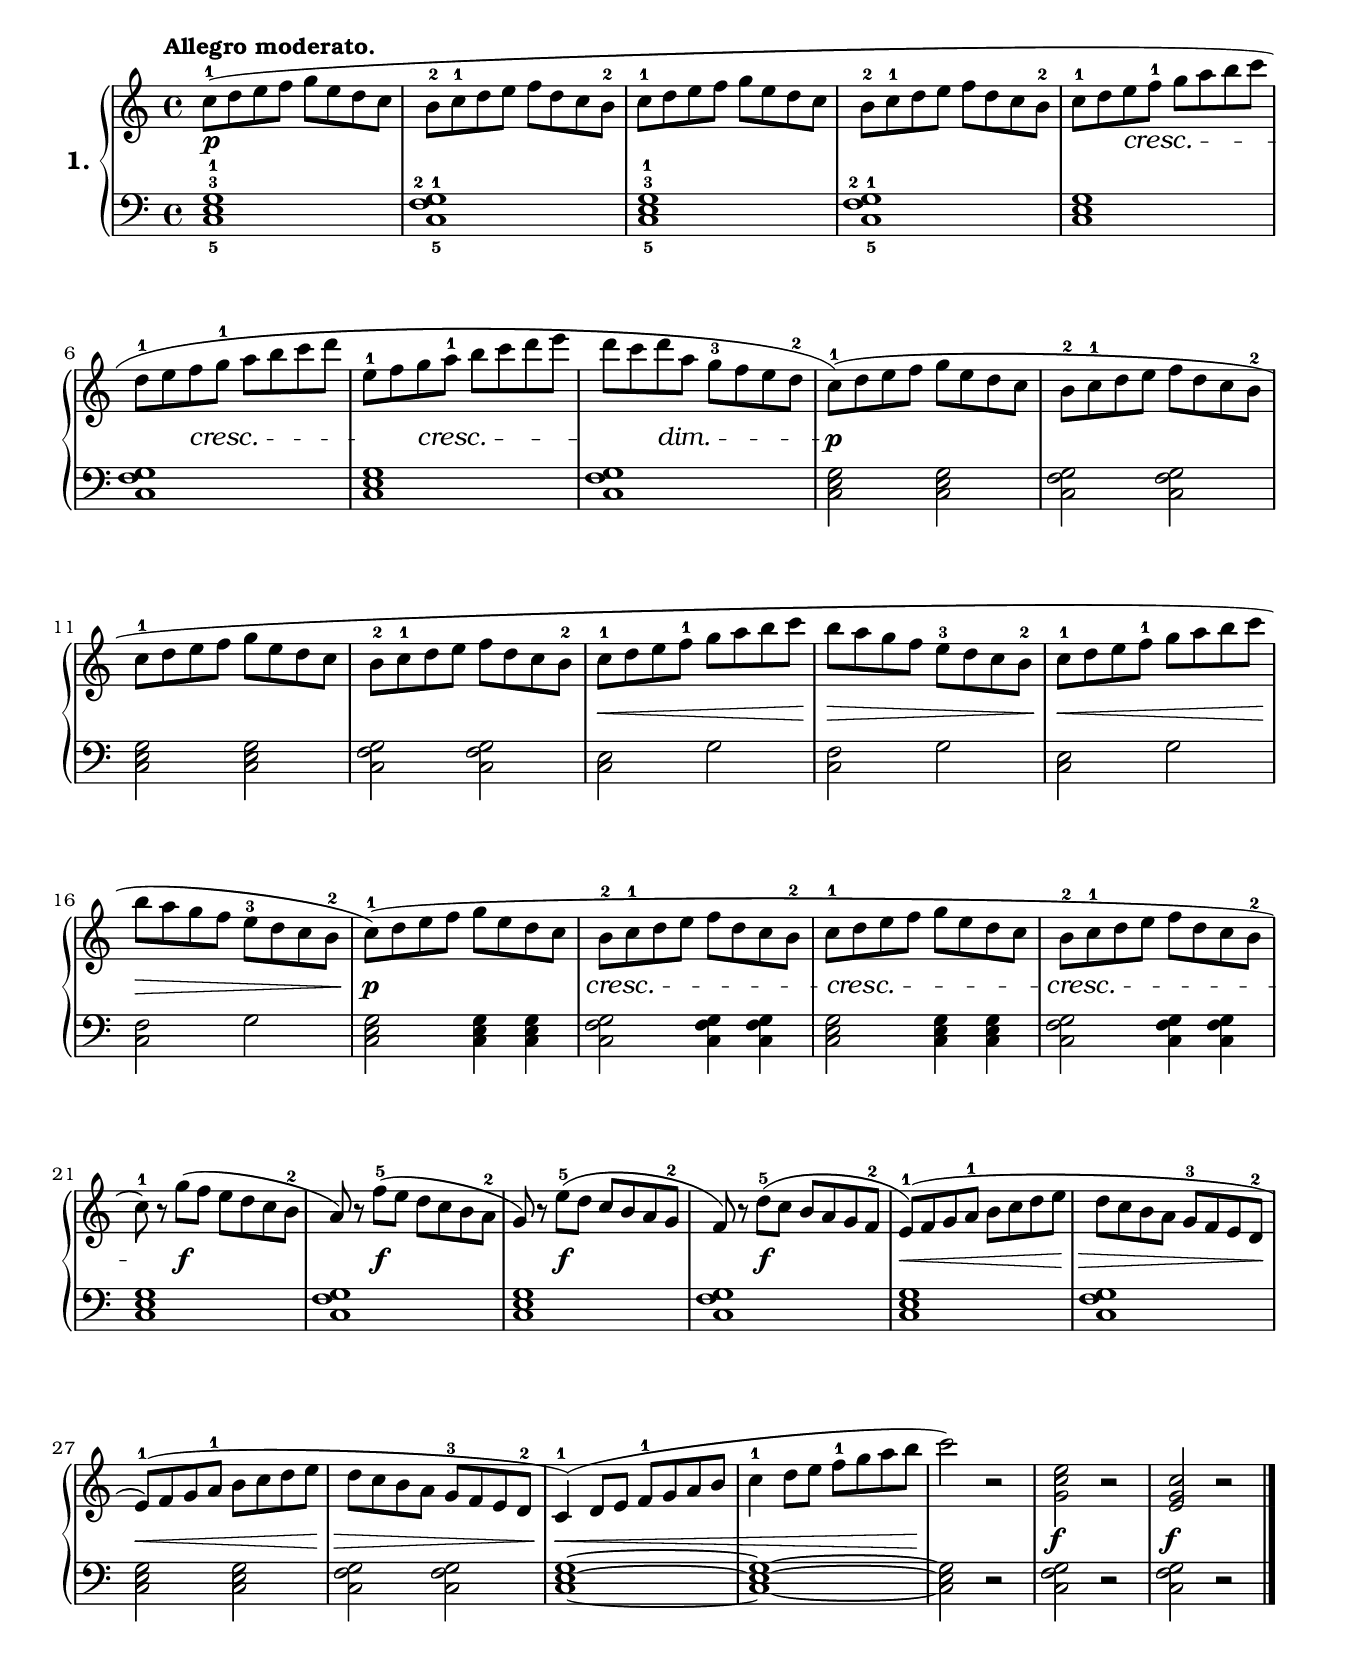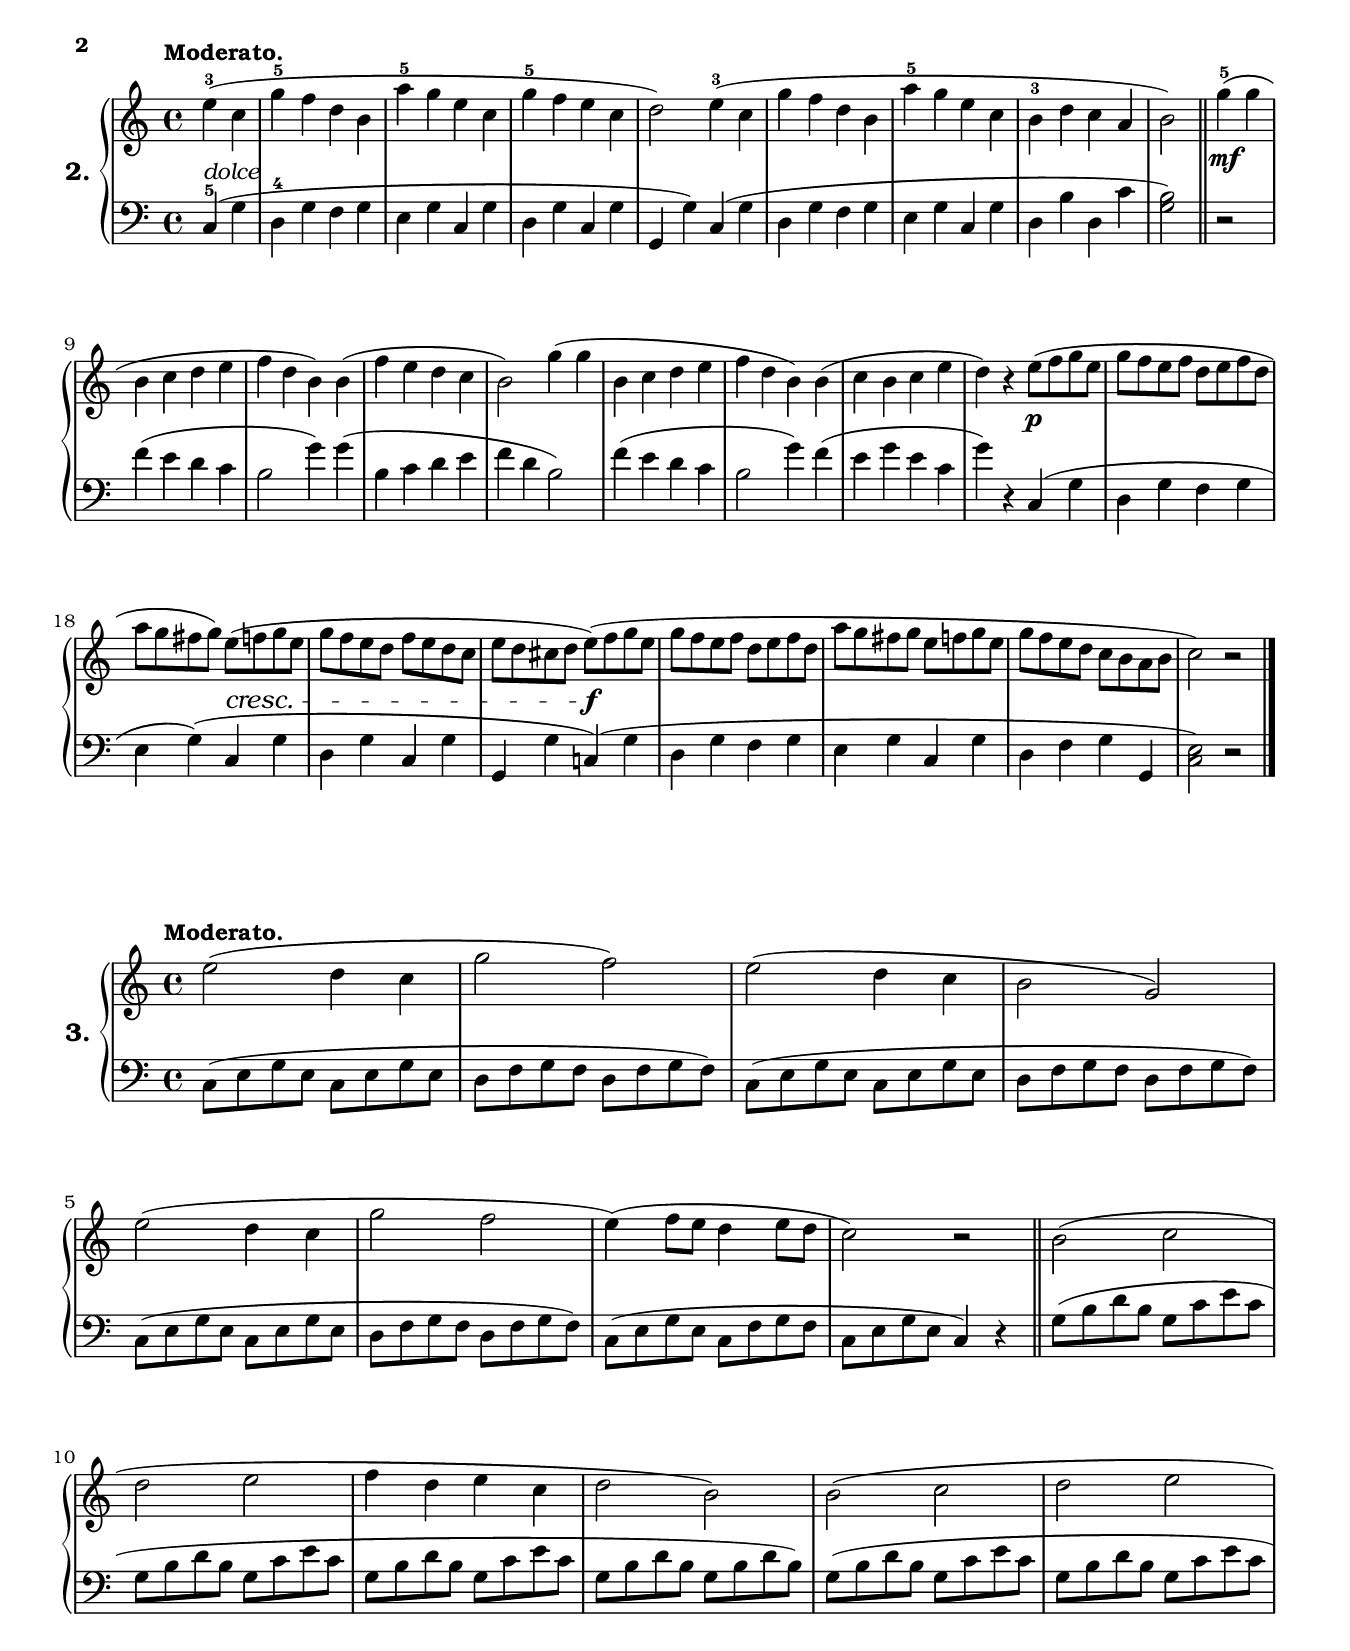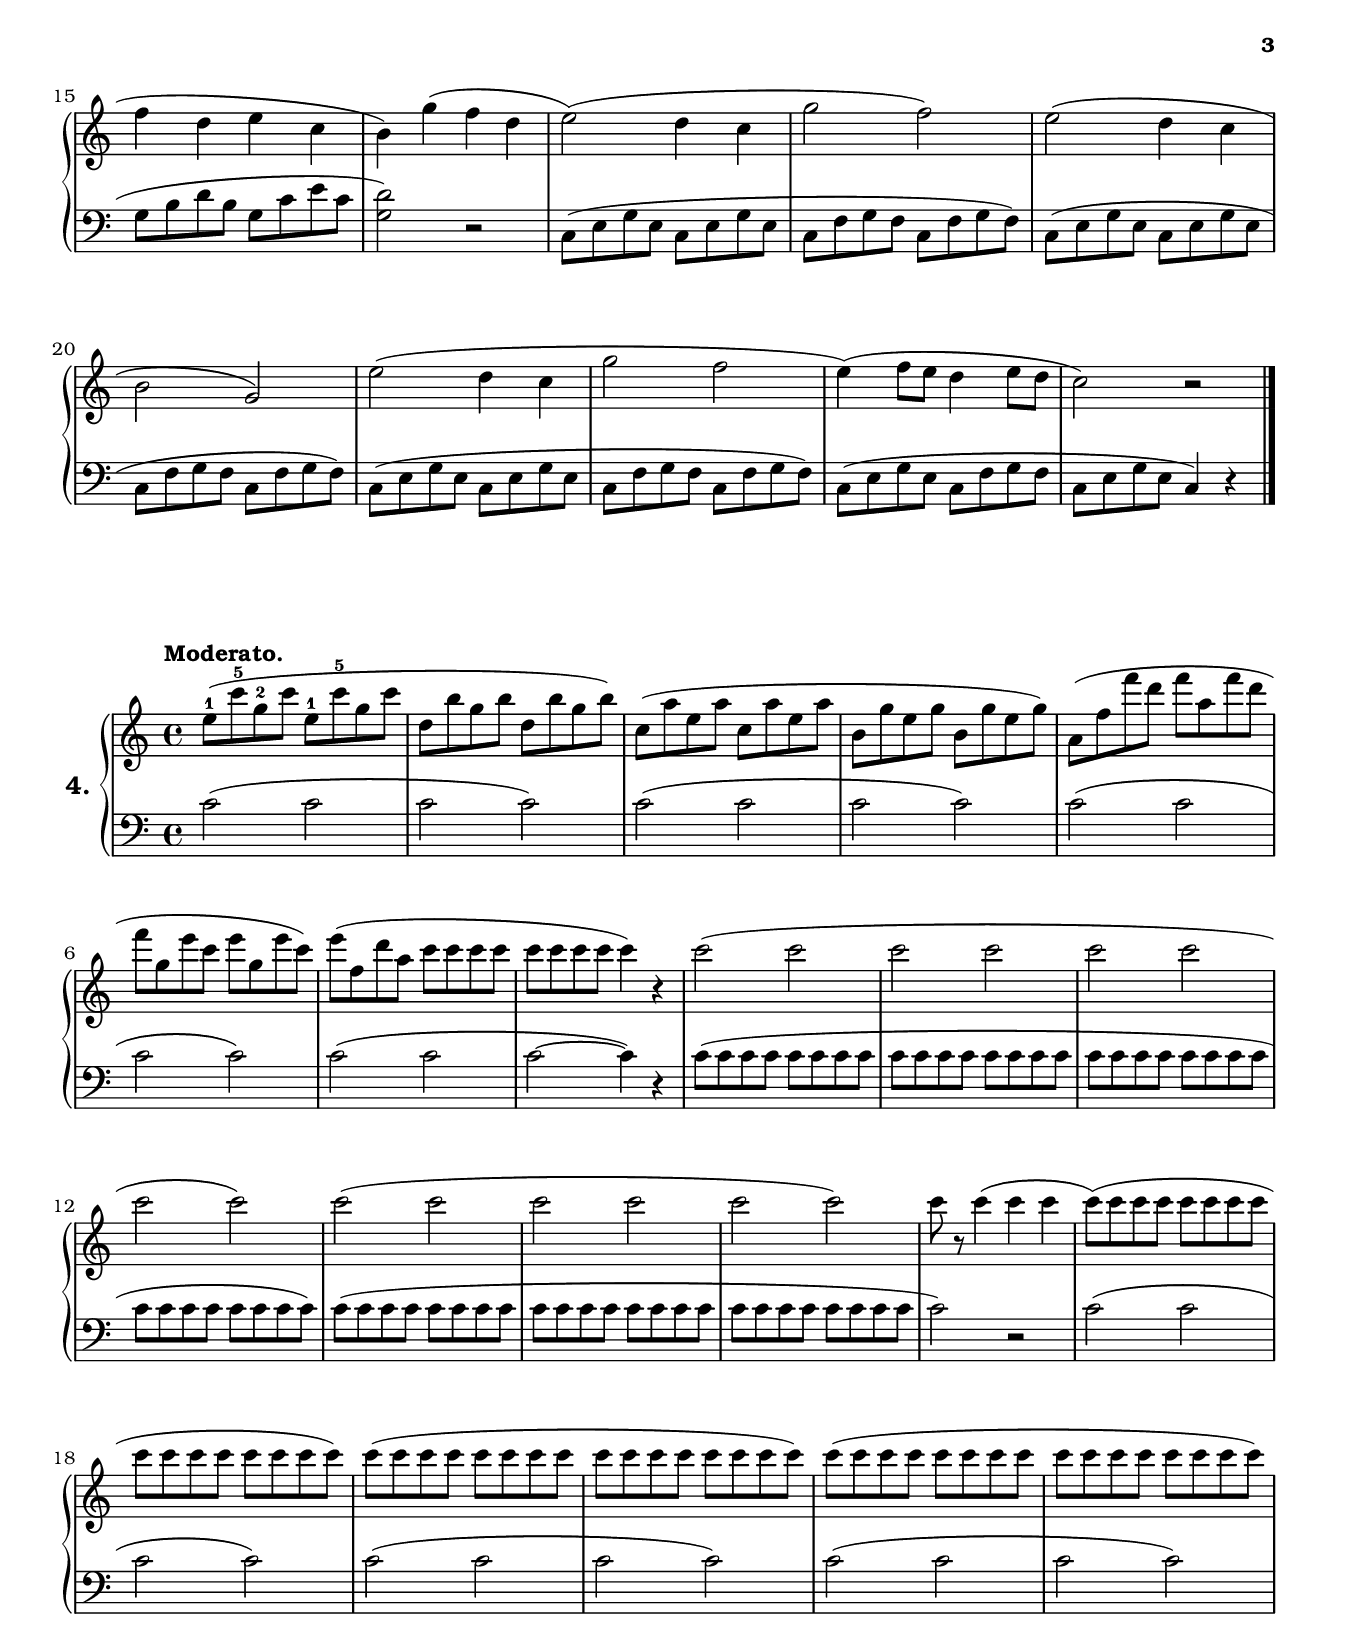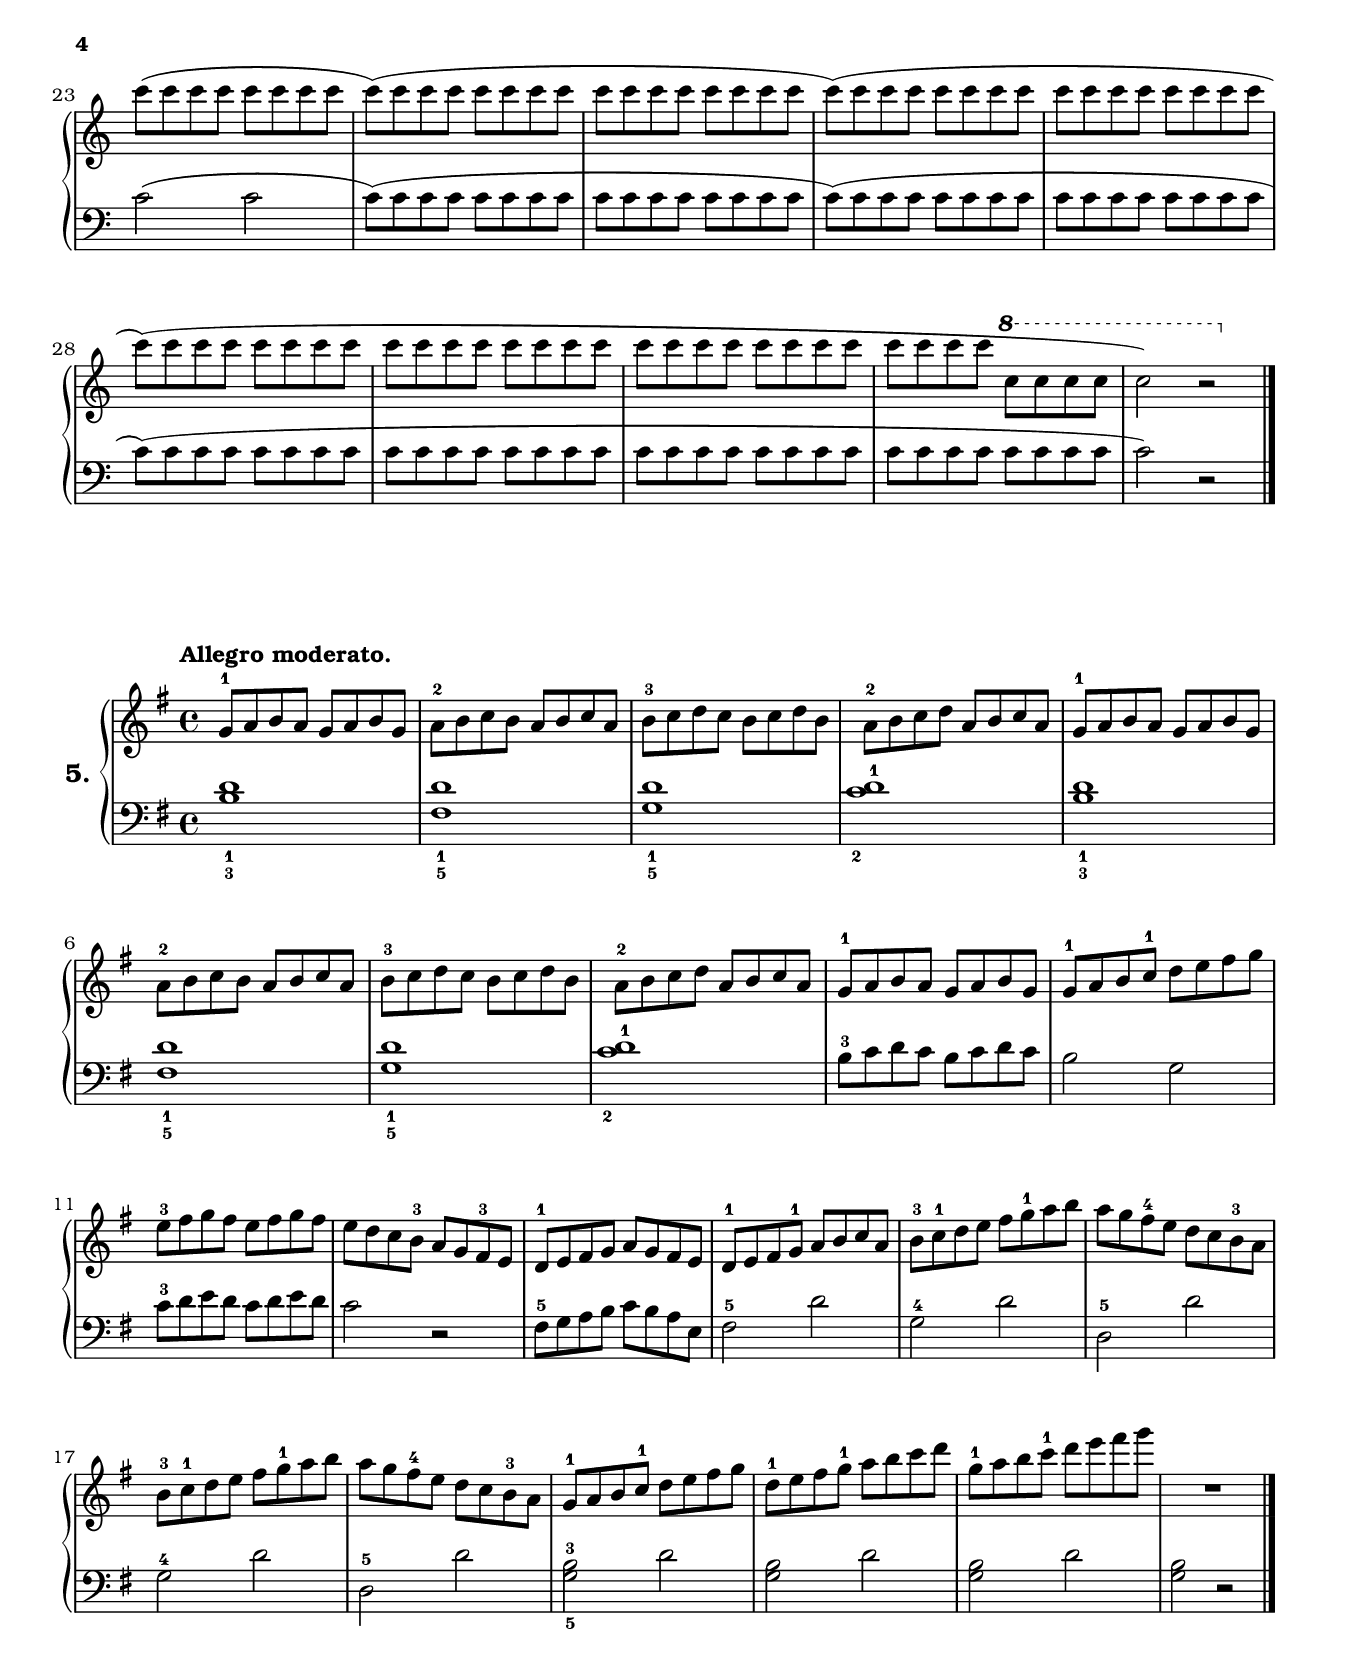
\version "2.24.4"

\paper {
% Paper size and margins
  #(set-paper-size "arch a")
  left-margin   = 0.5\in
  right-margin  = 0.5\in
  top-margin    = 0.5\in
  bottom-margin = 0.5\in
  indent        = 0.25\in
% Other paper variables
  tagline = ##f
  ragged-last = ##f
  ragged-bottom = ##f
  ragged-last-bottom = ##f
  first-page-number  = ##t
% Expilcit font setting needed for svg output
  #(define fonts
    (set-global-fonts
      #:music "emmentaler"            ;default
      #:brace "emmentaler"            ;default
      #:roman "TeX Gyre Bonum"        ;"Tex Gyre Schola"
      #:sans  "TeX Gyre Heros"        ;default
      #:typewriter "TeX Gyre Cursor"  ;default
      #:factor (/ staff-height pt 20) ;unnecessary if the staff size is default
    )
  )
% Titling
  scoreTitleMarkup = \markup {
    \fill-line {
      \null
    }
  }
  bookTitleMarkup = \markup {
    \vspace #4.77
    \column {
      \fill-line {
          \bold
          \abs-fontsize #32
          \fromproperty #'header:title
      }
      \fill-line {
          \italic
          \bold
          \abs-fontsize #16
          \fromproperty #'header:subtitle
      }
      \fill-line {
          \italic
          \abs-fontsize #8
          \fromproperty #'header:dedication
      }
    }
  }
  oddHeaderMarkup = \markup {
    \fill-line{
      \line {
        \abs-fontsize #10
        \override #'(font-features . ("smcp" "onum"))
          \fromproperty #'header:titleRunner

        \abs-fontsize #8
        \override #'(font-features . ("smcp" "onum"))
          \fromproperty #'header:piece
      }
      \null
      \line {
          \abs-fontsize #8
            \override #'(font-features . ("smcp" "onum"))
            \fromproperty #'header:opus
          \abs-fontsize #10
            \override #'(font-features . ("smcp" "onum"))
            \fromproperty #'header:composer
          \if \should-print-page-number
            \bold
            \abs-fontsize #10
            \fromproperty #'page:page-number-string
      }
    }
  }
  evenHeaderMarkup = \markup {
    \fill-line{
      \line {
        \if \should-print-page-number
            \bold
            \abs-fontsize #10
            \fromproperty #'page:page-number-string
        \abs-fontsize #10
        \override #'(font-features . ("smcp" "onum"))
          \fromproperty #'header:titleRunner

        \abs-fontsize #8
        \override #'(font-features . ("smcp" "onum"))
          \fromproperty #'header:piece
      }
      \null
      \line {
          \abs-fontsize #8
            \override #'(font-features . ("smcp" "onum"))
            \fromproperty #'header:opus
          \abs-fontsize #10
            \override #'(font-features . ("smcp" "onum"))
            \fromproperty #'header:composer
      }
    }
  }
% Align top and bottom lines across pages
  % (User Variable)
  % Distance from outer staff line to paper edge
  fist-staff-margin   = 3.0\in
  top-staff-margin    = 1.0\in
  bottom-staff-margin = 1.0\in
  % Align Top Staffs
    % set the basic distance of the top staff from the top margin
    % this formula takes into account the above settings, the current staff size, and adds
    % 2 staff spaces, since the reference position of the staff is its center line
    top-system-spacing.basic-distance   = #(+ (/ (- top-staff-margin top-margin) staff-space) 2)
    top-system-spacing.minimum-distance = 0
    % set large negative padding in order to ignore the skyline
    top-system-spacing.padding          = -50
    % do not stretch the distance
    top-system-spacing.stretchability   = 0
  % Align bottom Staffs
    % set the basic distance of the top staff from the top margin
    % this formula takes into account the above settings, the current staff size, and adds
    % 2 staff spaces, since the reference position of the staff is its center line
    last-bottom-spacing.basic-distance   = #(+ (/ (- bottom-staff-margin bottom-margin) staff-space) 2)
    last-bottom-spacing.minimum-distance = 0
    % set large negative padding in order to ignore the skyline
    last-bottom-spacing.padding          = -50
    % do not stretch the distance
    last-bottom-spacing.stretchability   = 0
  % First system (space for title)
    % markup-system-spacing.basic-distance   = #(+ (/ (- fist-staff-margin top-margin) staff-space) 2)
    % markup-system-spacing.minimum-distance = 0
    % markup-system-spacing.padding          = -50
    % markup-system-spacing.stretchability   = 0
    %
    top-markup-spacing.basic-distance   = 0
    top-markup-spacing.minimum-distance = 0
    top-markup-spacing.padding          = -50
    top-markup-spacing.stretchability   = 0
    %
    markup-markup-spacing.basic-distance = 0
    markup-markup-spacing.minimum-distance = 0
    markup-markup-spacing.padding = -50
    markup-markup-spacing.stretchability = 0
}

\layout {
  \accidentalStyle piano
  \set PianoStaff.connectArpeggios = ##t
  \override TupletNumber.whiteout = ##t
  \override TupletNumber.whiteout = #1
}


\paper {
  min-systems-per-page = #4
  max-systems-per-page = #6
}
#(define sn 0)
#(define (score-number)
   (set! sn (1+ sn))
   (string-append (number->string sn) "."))

\score {
	\new PianoStaff = "Grand" \with { instrumentName = \markup \bold \larger #(score-number) } <<
		\new Staff = "Up" <<
			\new Voice \relative c'' {
				\tempo "Allegro moderato."
				c8-1( d e f g e d c |
				b-2 c-1 d e f d c b-2 |
				c-1 d e f g e d c |
				b-2 c-1 d e f d c b-2 |
				c-1 d e f-1 g a b c | \break
				d,-1 e f g-1 a b c d |
				e,-1 f g a-1 b c d e |
				d c d a g-3 f e d-2 |
				c-1)( d e f g e d c |
				b-2 c-1 d e f d c b-2
				c-1 d e f g e d c |
				b-2 c-1 d e f d c b-2
				c-1 d e f-1  g a b c |
				b a g f e-3 d c b-2 |
				c-1 d e f-1 g a b c |
				b a g f e-3 d c b-2 |
				c-1)( d e f g e d c |
				b-2 c-1 d e f d c b-2 |
				c-1 d e f g e d c |
				b-2 c-1 d e f d c b-2 |
				c-1) r g'( f e d c b-2  |
				a) r f'-5( e d c b a-2 |
				g) r e'-5( d c b a g-2 |
				f) r d'-5( c b a g f-2 |
				e-1)( f g a-1 b c d e |
				d c b a g-3 f e d-2 |
				e-1)( f g a-1 b c d e |
				d c b a g-3 f e d-2 |
				c4-1)( d8 e f-1 g a b |
				c4-1 d8 e f-1  g a b |
				c2) r |
				<g, c e>2 r |
				<e g c>2 r |
				\fine
			}
		>>
		\new Dynamics = "dynamics" {
			s1*4\p
			s4 s2.\cresc
			s4\! s2.\cresc
			s4\! s2.\cresc
			s4\! s2.\dim
			s1*4\p
			s1\<
			s1\>
			s1\<
			s1\>
			s1\p
			s1\cresc
			s1\cresc
			s1\cresc
			s4\! s2.\f
			s4\! s2.\f
			s4\! s2.\f
			s4\! s2.\f
			s1\<
			s1\>
			s1\<
			s1\>
			s1*2\<
			s1\!
			s1\f
			s1\f
		}
		\new Staff = "Down" \with { \clef bass } <<
			\new Voice \relative c {
				<c-5 e-3 g-1>1
				<c-5 f-2 g-1>1
				<c-5 e-3 g-1>1
				<c-5 f-2 g-1>1
				<c e g>1
				<c f g>1
				<c e g>1
				<c f g>1
				<c e g>2 <c e g>
				<c f g>2 <c f g>
				<c e g>2 <c e g>
				<c f g>2 <c f g>
				<c e>2 g'
				<c, f>2 g'
				<c, e>2 g'
				<c, f>2 g'
				<c, e g>2 <c e g>4 <c e g>
				<c f g>2 <c f g>4 <c f g>
				<c e g>2 <c e g>4 <c e g>
				<c f g>2 <c f g>4 <c f g>
				<c e g>1
				<c f g>1
				<c e g>1
				<c f g>1
				<c e g>1
				<c f g>1
				<c e g>2 <c e g>
				<c f g>2 <c f g>
				<c e g>1 ~
				<c e g>1 ~
				<c e g>2 r
				<c f g>2 r
				<c f g>2 r
				\fine
			}
		>>
	>>
}

\score {
  \new PianoStaff ="Grand" \with { instrumentName = \markup \bold \larger #(score-number) } <<
    \new Staff = "Up" <<
      \new Voice \relative c'' {
        \tempo "Moderato."
        \partial 2 e4-3( c |
        g'-5 f d b |
        a'-5 g e c |
        g'-5 f e c |
        d2) e4-3( c
        g' f d b |
        a'-5 g e c |
        b-3 d  c a |
        b2) \bar "||" g'4-5( g |

        b,4 c4 d4 e4 |
        f4 d4 b4) b4( |
        f'4 e4 d4 c4 |
        b2) g'4( g4 |
        b,4 c4 d4 e4 |
        f4 d4 b4) b4( |
        c4 b4 c4 e4 |
        d4) r4 e8( f8 g8 e8 |
        g8 f8 e8 f8 d8 e8 f8 d8 |
        a'8 g8 fis8 g8) e8( f8 g8 e8 |
        g8 f8 e8 d8 f8 e8 d8 c8 |
        e8 d8 cis8 d8 e8)( f8 g8 e8 |
        g8 f8 e8 f8 d8 e8 f8 d8 |
        a'8 g8 fis8 g8 e8 f8 g8 e8 |
        g8 f8 e8 d8 c8 b8 a8 b8 |
        c2) r2 |
        \fine
      }
    >>
    \new Dynamics = "dynamics" {
        \partial 2 r2-"dolce" |
        s1*7
        s2 s2\mf
        s1*7
        s2 s2\p
        s1
        s2 s2\cresc
        s1
        s2 s2\f
    }
    \new Staff = "Down" \with { \clef bass } <<
      \new Voice \relative c {
        \partial 2 c4-5( g' |
        d4-4 g4 f4 g4 |
        e4 g4 c,4 g'4 |
        d4 g4 c,4 g'4 |
        g,4 g'4) c,4( g'4 |
        d4 g4 f4 g4 |
        e4 g4 c,4 g'4 |
        d4 b'4 d,4 c'4 |
        <g b>2) \bar"||" r2 |
        f'4( e4 d4 c4 |
        b2 g'4) g4( |
        b,4 c4 d4 e4 |
        f4 d4 b2) |
        f'4( e4 d4 c4 |
        b2 g'4) f4( |
        e4 g4 e4 c4 |
        g'4) r4 c,,4( g'4 |
        d4 g4 f4 g4 |
        e4 g4)( c,4 g'4 |
        d4 g4 c,4 g'4 |
        g,4 g'4 c,4)( g'4 |
        d4 g4 f4 g4 |
        e4 g4 c,4 g'4 |
        d4 f4 g4 g,4 |
        <c e>2) r2 |
        \fine
      }
    >>
  >>
}

\score {
	\new PianoStaff = "Grand" \with { instrumentName = \markup \bold \larger #(score-number) } <<
		\new Staff = "Up" <<
			\new Voice \relative e'' {
				\tempo "Moderato."
				e2( d4 c4 |
				g'2 f2) |
				e2( d4 c4 |
				b2 g2) |
				e'2( d4 c4 |
				g'2 f2 |
				e4)( f8 e8 d4 e8 d8 |
				c2) r2 |
				\bar "||"
				b2( c2 |
				d2 e2 |
				f4 d4 e4 c4 |
				d2 b2) |
				b2( c2 |
				d2 e2 |
				f4 d4 e4 c4 |
				b4) g'4( f4 d4 |
				e2)( d4 c4 |
				g'2 f2) |
				e2( d4 c4 |
				b2 g2) |
				e'2( d4 c4 |
				g'2 f2 |
				e4)( f8 e8 d4 e8 d8 |
				c2) r2 |
				\fine
			}
		>>
		\new Staff = "Down" \with { \clef bass } <<
			\new Voice \relative c {
				c8( e8 g8 e8 c8 e8 g8 e8 |
				d8 f8 g8 f8 d8 f8 g8 f8) |
				c8( e8 g8 e8 c8 e8 g8 e8 |
				d8 f8 g8 f8 d8 f8 g8 f8) |
				c8( e8 g8 e8 c8 e8 g8 e8 |
				d8 f8 g8 f8 d8 f8 g8 f8) |
				c8( e8 g8 e8 c8 f8 g8 f8 |
				c8 e8 g8 e8 c4) r4 |
				g'8( b8 d8 b8 g8 c8 e8 c8 |
				g8 b8 d8 b8 g8 c8 e8 c8 |
				g8 b8 d8 b8 g8 c8 e8 c8 |
				g8 b8 d8 b8 g8 b8 d8 b8) |
				g8( b8 d8 b8 g8 c8 e8 c8 |
				g8 b8 d8 b8 g8 c8 e8 c8 |
				g8 b8 d8 b8 g8 c8 e8 c8 |
				<g d'>2) r2 |
				c,8( e8 g8 e8 c8 e8 g8 e8 |
				c8 f8 g8 f8 c8 f8 g8 f8) |
				c8( e8 g8 e8 c8 e8 g8 e8 |
				c8 f8 g8 f8 c8 f8 g8 f8) |
				c8( e8 g8 e8 c8 e8 g8 e8 |
				c8 f8 g8 f8 c8 f8 g8 f8) |
				c8( e8 g8 e8 c8 f8 g8 f8 |
				c8 e8 g8 e8 c4) r4 |
				\fine
			}
		>>
	>>
}

\score {
	\new PianoStaff = "Grand" \with { instrumentName = \markup \bold \larger #(score-number) } <<
		\new Staff = "Up" <<
			\new Voice \relative c'' {
				\tempo "Moderato."
				e8-1( c'8-5 g8-2 c8 e,8-1 c'8-5 g8 c8 |
				d,8 b'8 g8 b8 d,8 b'8 g8 b8) |
				c,8( a'8 e8 a8 c,8 a'8 e8 a8 |
				b,8 g'8 e8 g8 b,8 g'8 e8 g8) |
				a,8( f'8 f'8 d8 f8 a,8 f'8 d8 |
				f8 g,8 e'8 c8 e8 g,8 e'8 c8) |
				e8( f,8 d'8 a8 c8 c8 c8 c8 |
				c8 c8 c8 c8 c4) r4 |
				c2( c2 |
				c2 c2 |
				c2 c2 |
				c2 c2) |
				c2( c2 |
				c2 c2 |
				c2 c2) |
				c8 r8 c4( c4 c4 |
				c8)( c8 c8 c8 c8 c8 c8 c8 |
				c8 c8 c8 c8 c8 c8 c8 c8) |
				c8( c8 c8 c8 c8 c8 c8 c8 |
				c8 c8 c8 c8 c8 c8 c8 c8) |
				c8( c8 c8 c8 c8 c8 c8 c8 |
				c8 c8 c8 c8 c8 c8 c8 c8) |
				c8( c8 c8 c8 c8 c8 c8 c8 |
				c8)( c8 c8 c8 c8 c8 c8 c8 |
				c8 c8 c8 c8 c8 c8 c8 c8 |
				c8)( c8 c8 c8 c8 c8 c8 c8 |
				c8 c8 c8 c8 c8 c8 c8 c8 |
				c8)( c8 c8 c8 c8 c8 c8 c8 |
				c8 c8 c8 c8 c8 c8 c8 c8 |
				c8 c8 c8 c8 c8 c8 c8 c8 |
				c8 c8 c8 c8 \ottava #1 c8 c8 c8 c8 |
				c2) r2 |
				\fine

			}
		>>
		\new Staff = "Down" \with { \clef bass } <<
			\new Voice \relative c' {
				c2( c2 |
				c2 c2) |
				c2( c2 |
				c2 c2) |
				c2( c2 |
				c2 c2) |
				c2( c2 |
				c2 ~ c4) r4 |
				c8( c8 c8 c8 c8 c8 c8 c8 |
				c8 c8 c8 c8 c8 c8 c8 c8 |
				c8 c8 c8 c8 c8 c8 c8 c8 |
				c8 c8 c8 c8 c8 c8 c8 c8) |
				c8( c8 c8 c8 c8 c8 c8 c8 |
				c8 c8 c8 c8 c8 c8 c8 c8 |
				c8 c8 c8 c8 c8 c8 c8 c8 |
				c2) r2 |
				c2( c2 |
				c2 c2) |
				c2( c2 |
				c2 c2) |
				c2( c2 |
				c2 c2) |
				c2( c2 |
				c8)( c8 c8 c8 c8 c8 c8 c8 |
				c8 c8 c8 c8 c8 c8 c8 c8 |
				c8)( c8 c8 c8 c8 c8 c8 c8 |
				c8 c8 c8 c8 c8 c8 c8 c8 |
				c8)( c8 c8 c8 c8 c8 c8 c8 |
				c8 c8 c8 c8 c8 c8 c8 c8 |
				c8 c8 c8 c8 c8 c8 c8 c8 |
				c8 c8 c8 c8 c8 c8 c8 c8 |
				c2) r2 |
				\fine
			}
		>>
	>>
}

\score {
  \new PianoStaff = "Grand" \with { instrumentName = \markup \bold \larger #(score-number) } <<
    \new Staff = "Up" \with {} <<
      \new Voice \relative g' {
        \key g \major
        \tempo "Allegro moderato."
        g8-1 a b a g a b g |
        a8-2 b c b a b c a |
        b8-3 c d c b c d b |
        a8-2 b c d a b c a |
        g8-1 a b a g a b g |
        a8-2 b c b a b c a |
        b8-3 c d c b c d b |
        a8-2 b c d a b c a |
        g8-1 a b a g a b g |
        g8-1 a b c-1 d e fis g |
        e8-3 fis g fis e fis g fis |
        e8 d c b-3 a g fis-3 e |
        d8-1 e fis g a g fis e |
        d8-1 e fis g-1 a b c a |
        b-3 c-1 d e fis g-1 a b |
        a g fis-4 e d c b-3 a |
        b-3 c-1 d e fis g-1 a b |
        a g fis-4 e d c b-3 a |
        g-1 a b c-1 d e fis g |
        d-1 e fis g-1 a b c d |
        g,-1 a b c-1 d e fis g |
        R1
        \fine
      }
    >>
    \new Staff = "Down" \with { \clef bass } <<
      \new Voice \relative c' {
        \key g \major
        \tempo "Allegro moderato."
        <b_3 d_1>1
        <fis_5 d'_1>1
        <g_5 d'_1>1
        <c-2 d-1>1
        <b_3 d_1>1
        <fis_5 d'_1>1
        <g_5 d'_1>1
        <c-2 d-1>1
        b8-3 c d c b c d c |
        b2 g |
        c8-3 d e d c d e d |
        c2 r |
        fis,8-5 g a b c b a e |
        fis2-5 d' |
        g,2-4 d' |
        d,2-5 d' |
        g,2-4 d' |
        d,2-5 d' |
        <g,-5 b-3>2 d' |
        <g, b>2 d' |
        <g, b>2 d' |
        <g, b>2 r |
        \fine
      }
    >>
  >>
}

